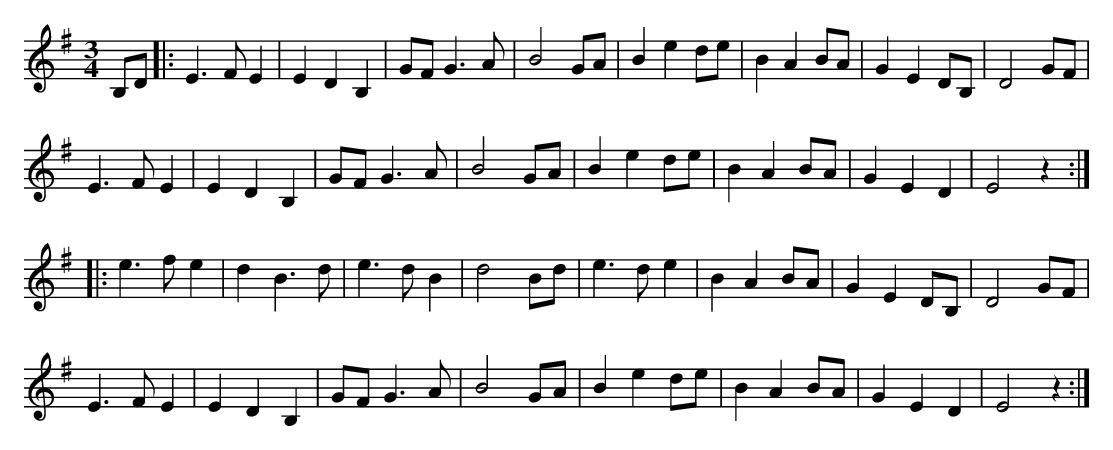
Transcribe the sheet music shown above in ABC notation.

X:1
M:3/4
K:Emin
B,D|:E3 F E2|E2 D2 B,2|GF G3 A|B4 GA|B2 e2 de|B2 A2 BA|G2 E2 DB,|D4 GF|
E3 F E2|E2 D2 B,2|GF G3 A|B4 GA|B2 e2 de|B2 A2 BA|G2 E2 D2|E4 z2:|
|:e3 f e2|d2 B3 d|e3 d B2|d4 Bd|e3 d e2|B2 A2 BA|G2 E2 DB,|D4 GF|
E3 F E2|E2 D2 B,2|GF G3 A|B4 GA|B2 e2 de|B2 A2 BA|G2 E2 D2|E4 z2:|
